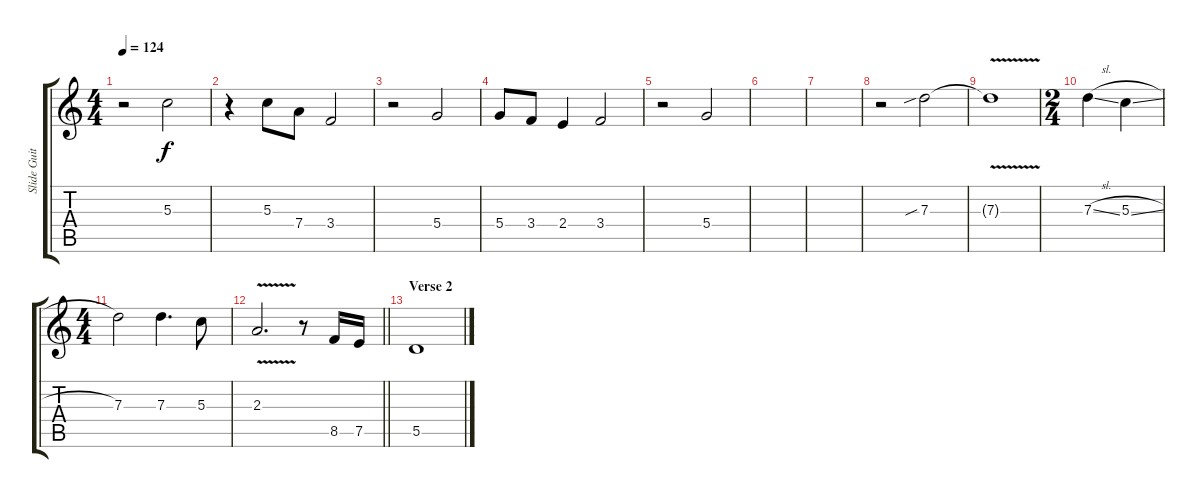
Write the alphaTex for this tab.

\track ("Slide Guitar" "Slide Guit") {instrument acousticguitarsteel}
\staff {score tabs}
\tuning (E4 B3 G3 D3 A2 E2) {hide}
\ts (4 4)
\tempo 124
\clef g2
\ks c
r.2{dy f} 5.3.2 |
r.4 5.3.8 7.4.8 3.4.2 |
r.2 5.4.2 |
5.4.8 3.4.8 2.4.4 3.4.2 |
r.2 5.4.2 |
|
|
r.2 7.3{sib}.2 |
7.3{v t}.1 |
\ts (2 4)
7.3{sl}.4 5.3{sl}.4 |
\ts (4 4)
7.3.2 7.3.4{d} 5.3.8 |
\barLineRight lightlight
2.3{v}.2{d} r.8 8.5.16 7.5.16 |
\section ("" "Verse 2")
5.5.1
